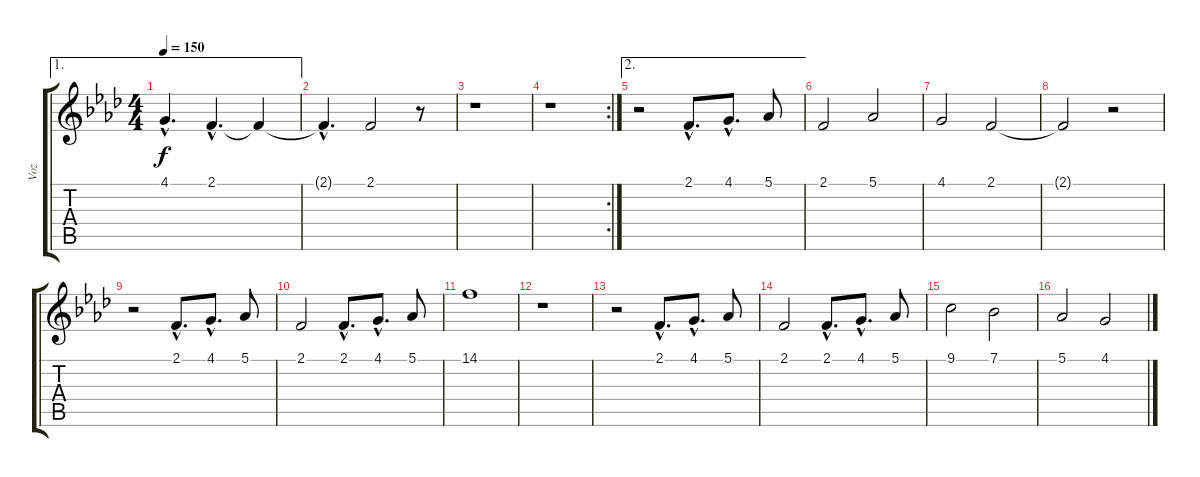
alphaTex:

\track ("Voz" "Voz") {instrument frenchhorn}
\staff {score tabs}
\tuning (Eb4 Bb3 Gb3 Db3 Ab2 Eb2) {hide}
\ae 1
\ts (4 4)
\tempo 150
\clef g2
\ks fminor
4.1{hac}.4{d dy f} 2.1{hac}.4{d} 2.1{t}.4 |
2.1{hac t}.4{d} 2.1.2 r.8 |
r.1 |
\rc 2
r.1 |
\ae 2
r.2 2.1{hac}.8{d} 4.1{hac}.8{d} 5.1.8 |
2.1.2 5.1.2 |
4.1.2 2.1.2 |
2.1{t}.2 r.2 |
r.2 2.1{hac}.8{d} 4.1{hac}.8{d} 5.1.8 |
2.1.2 2.1{hac}.8{d} 4.1{hac}.8{d} 5.1.8 |
14.1.1 |
r.1 |
r.2 2.1{hac}.8{d} 4.1{hac}.8{d} 5.1.8 |
2.1.2 2.1{hac}.8{d} 4.1{hac}.8{d} 5.1.8 |
9.1.2 7.1.2 |
5.1.2 4.1.2
